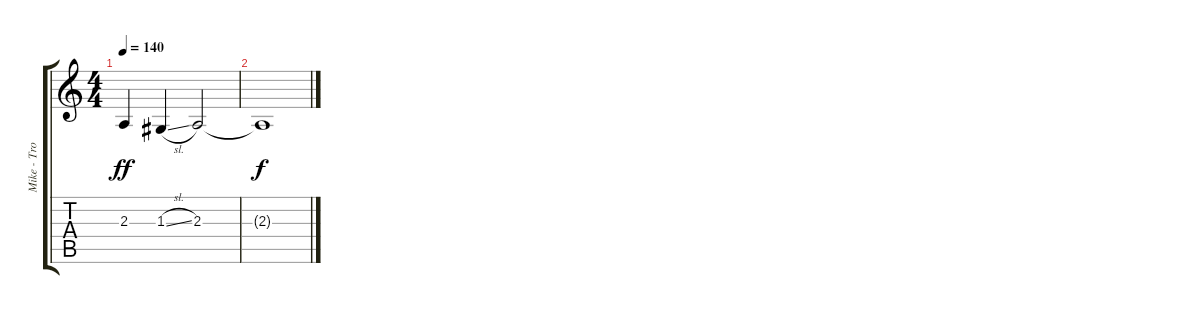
\track ("Mike - Trombone" "Mike - Tro") {instrument trombone}
\staff {score tabs}
\tuning (E4 B3 G3 D3 A2 E2) {hide}
\ts (4 4)
\tempo 140
\clef g2
\ks c
2.3.4{dy ff} 1.3{sl}.4 2.3.2{volume 0} |
2.3{t}.1{dy f}
